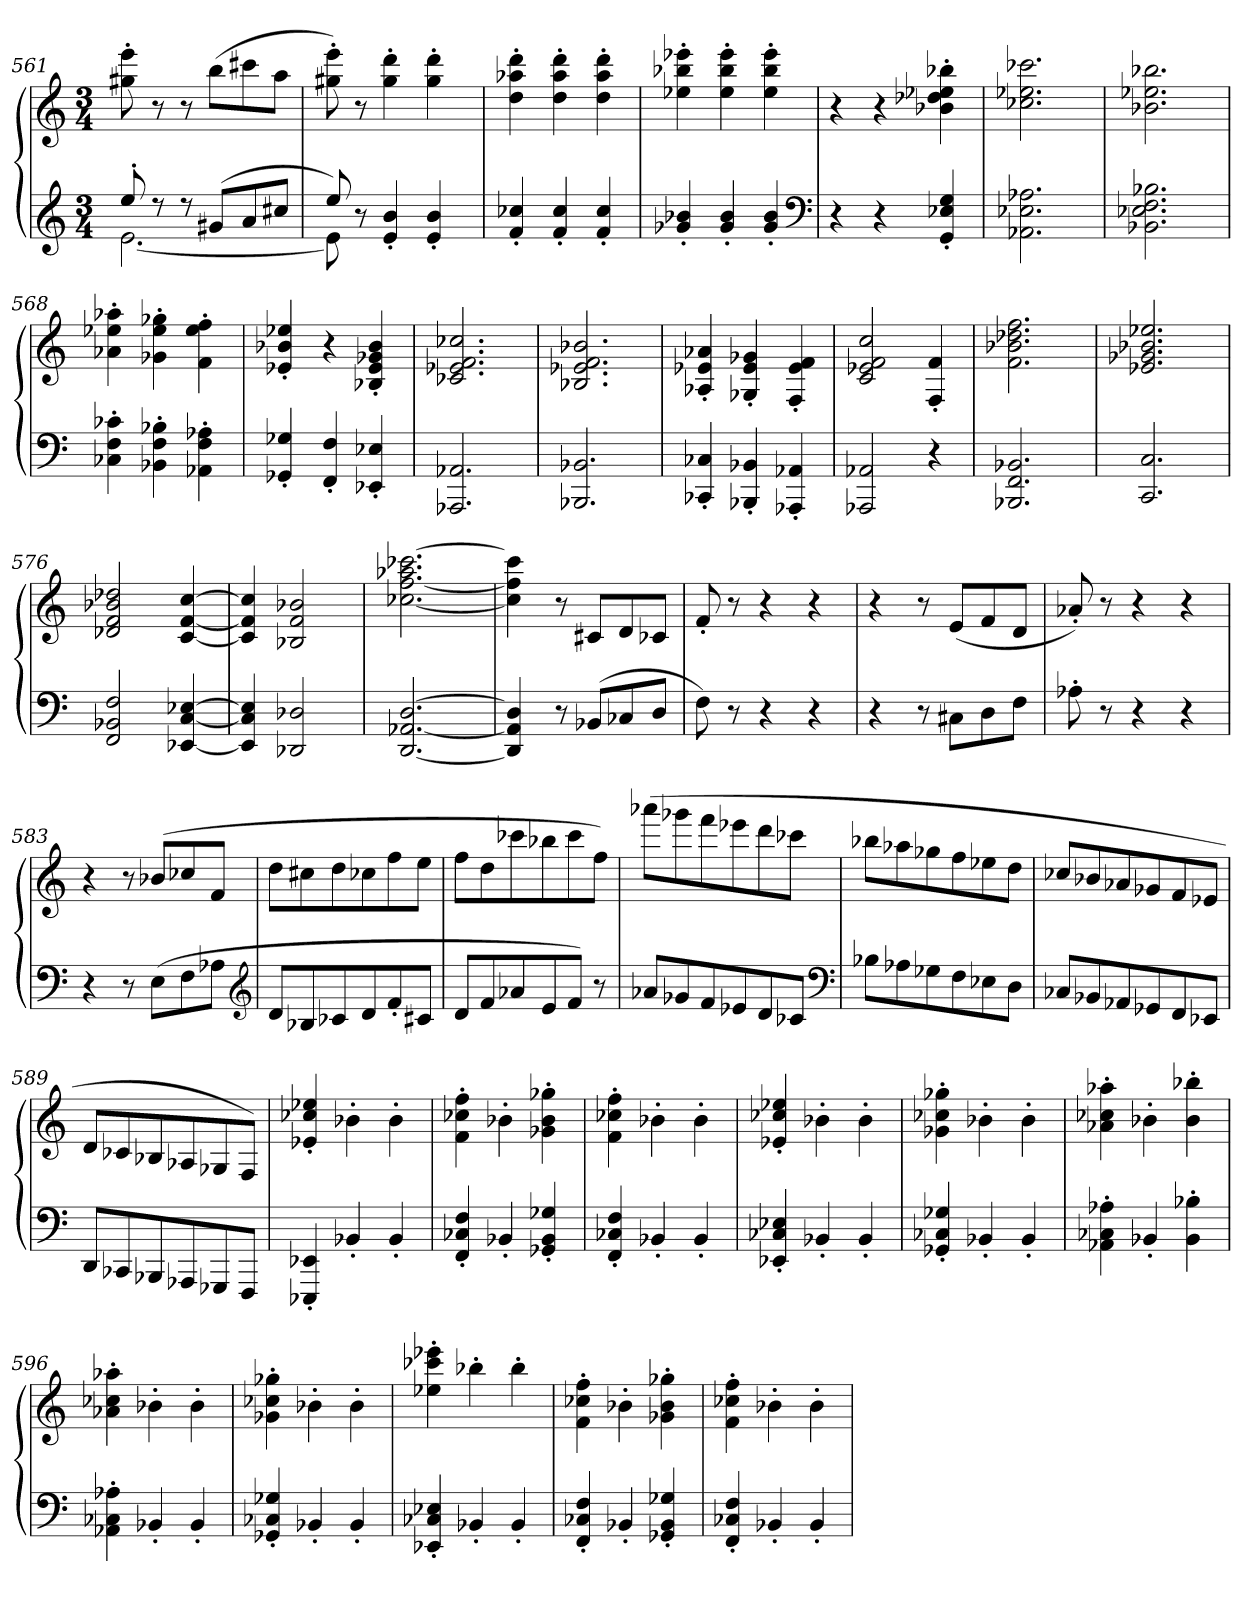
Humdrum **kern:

**kern	**kern
*part1	*part1
*staff2	*staff1
*clefG2	*clefG2
*k[]	*k[]
*M3/4	*M3/4
=561	=561
*^	*
8ee'/	[2.e\	8gg#X'\ 8eee'\
8r	.	8r
8r	.	8r
(8g#X/L	.	(8bb\L
8a/	.	8ccc#X\
8cc#X/J	.	8aa\J
=562	=562	=562
8ee/)	8e\]	8gg#X'\ 8eee'\)
8r	2ryy	8r
4e'/ 4b'/	.	4gg#'\ 4ddd'\
4e'/ 4b'/	.	4gg#'\ 4ddd'\
.	8ryy	.
*v	*v	*
=563	=563
4f'/ 4cc-X'/	4dd'\ 4aa-X'\ 4ddd'\
4f'/ 4cc-'/	4dd'\ 4aa-'\ 4ddd'\
4f'/ 4cc-'/	4dd'\ 4aa-'\ 4ddd'\
=564	=564
4g-X'/ 4b-X'/	4ee-X'\ 4bb-X'\ 4eee-X'\
4g-'/ 4b-'/	4ee-'\ 4bb-'\ 4eee-'\
4g-'/ 4b-'/	4ee-'\ 4bb-'\ 4eee-'\
*clefF4	*
=565	=565
4r	4r
4r	4r
4GG'/ 4E-X'/ 4G'/	4b-X'\ 4dd-X'\ 4ee-X'\ 4bb-X'\
=566	=566
2.AA-X\ 2.E-X\ 2.A-X\	2.cc-X\ 2.ee-X\ 2.ccc-X\
=567	=567
2.BB-X\ 2.E-X\ 2.F\ 2.B-X\	2.b-X\ 2.ee-X\ 2.bb-X\
=568	=568
4C-X'\ 4F'\ 4c-X'\	4a-X'\ 4ee-X'\ 4aa-X'\
4BB-X'\ 4F'\ 4B-X'\	4g-X'\ 4ee-'\ 4gg-X'\
4AA-X'\ 4F'\ 4A-X'\	4f'\ 4ee-'\ 4ff'\
=569	=569
4GG-X'/ 4G-X'/	4e-X'/ 4b-X'/ 4ee-X'/
4FF'/ 4F'/	4r
4EE-X'/ 4E-X'/	4B-X'/ 4e-'/ 4g-X'/ 4b-'/
=570	=570
2.AAA-X/ 2.AA-X/	2.c-X/ 2.e-X/ 2.f/ 2.cc-X/
=571	=571
2.BBB-X/ 2.BB-X/	2.B-X/ 2.e-X/ 2.f/ 2.b-X/
=572	=572
4CC-X'/ 4C-X'/	4A-X'/ 4e-X'/ 4a-X'/
4BBB-X'/ 4BB-X'/	4G-X'/ 4e-'/ 4g-X'/
4AAA-X'/ 4AA-X'/	4F'/ 4e-'/ 4f'/
=573	=573
2AAA-X/ 2AA-X/	2c/ 2e-X/ 2f/ 2cc/
4r	4F'/ 4f'/
=574	=574
2.BBB-X/ 2.FF/ 2.BB-X/	2.f\ 2.b-X\ 2.dd-X\ 2.ff\
=575	=575
2.CC/ 2.C/	2.e-X/ 2.g-X/ 2.b-X/ 2.ee-X/
=576	=576
2FF/ 2BB-X/ 2F/	2d-X/ 2f/ 2b-X/ 2dd-X/
[4EE-X/ [4C/ [4E-X/	[4c/ [4f/ [4cc/
=577	=577
4EE-]/ 4C]/ 4E-]/	4c]/ 4f]/ 4cc]/
2DD-X/ 2D-X/	2B-X/ 2f/ 2b-X/
=578	=578
[2.DD/ [2.AA-X/ [2.D/	[2.cc-X\ [2.ff\ 2.aa-X\ [2.ccc-X\
=579	=579
4DD]/ 4AA-]/ 4D]/	4cc-]\ 4ff]\ 4ccc-]\
8r	8r
(8BB-X/L	8c#X/L
8C-X/	8d/
8D/J	8c-X/J
=580	=580
8F\)	8f'/
8r	8r
4r	4r
4r	4r
=581	=581
4r	4r
8r	8r
8C#X\L	(8e/L
8D\	8f/
8F\J	8d/J
=582	=582
8A-X'\	8a-X'/)
8r	8r
4r	4r
4r	4r
=583	=583
4r	4r
8r	8r
(8E\L	(8b-X/L
8F\	8cc-X/
8A-X\J	8f/J
*clefG2	*
=584	=584
8d/L	8dd\L
8B-X/	8cc#X\
8c-X/	8dd\
8d/	8cc-X\
8f'/	8ff\
8c#X/J	8ee\J
=585	=585
8d/L	8ff\L
8f/	8dd\
8a-X/	8ccc-X\
8e/	8bb-X\
8f/J)	8ccc-\
8r	8ff\J)
=586	=586
8a-X/L	(8aaa-X\L
8g-X/	8ggg-X\
8f/	8fff\
8e-X/	8eee-X\
8d/	8ddd\
8c-X/J	8ccc-X\J
*clefF4	*
=587	=587
8B-X\L	8bb-X\L
8A-X\	8aa-X\
8G-X\	8gg-X\
8F\	8ff\
8E-X\	8ee-X\
8D\J	8dd\J
=588	=588
8C-X/L	8cc-X/L
8BB-X/	8b-X/
8AA-X/	8a-X/
8GG-X/	8g-X/
8FF/	8f/
8EE-X/J	8e-X/J
=589	=589
8DD/L	8d/L
8CC-X/	8c-X/
8BBB-X/	8B-X/
8AAA-X/	8A-X/
8GGG-X/	8G-X/
8FFF/J	8F/J)
=590	=590
4EEE-X'/ 4EE-X'/	4e-X'/ 4cc-X'/ 4ee-X'/
4BB-X'/	4b-X'\
4BB-'/	4b-'\
=591	=591
4FF'/ 4C-X'/ 4F'/	4f'\ 4cc-X'\ 4ff'\
4BB-X'/	4b-X'\
4GG-X'/ 4BB-'/ 4G-X'/	4g-X'\ 4b-'\ 4gg-X'\
=592	=592
4FF'/ 4C-X'/ 4F'/	4f'\ 4cc-X'\ 4ff'\
4BB-X'/	4b-X'\
4BB-'/	4b-'\
=593	=593
4EE-X'/ 4C-X'/ 4E-X'/	4e-X'/ 4cc-X'/ 4ee-X'/
4BB-X'/	4b-X'\
4BB-'/	4b-'\
=594	=594
4GG-X'/ 4C-X'/ 4G-X'/	4g-X'\ 4cc-X'\ 4gg-X'\
4BB-X'/	4b-X'\
4BB-'/	4b-'\
=595	=595
4AA-X'\ 4C-X'\ 4A-X'\	4a-X'\ 4cc-X'\ 4aa-X'\
4BB-X'/	4b-X'\
4BB-'\ 4B-X'\	4b-'\ 4bb-X'\
=596	=596
4AA-X'\ 4C-X'\ 4A-X'\	4a-X'\ 4cc-X'\ 4aa-X'\
4BB-X'/	4b-X'\
4BB-'/	4b-'\
=597	=597
4GG-X'/ 4C-X'/ 4G-X'/	4g-X'\ 4cc-X'\ 4gg-X'\
4BB-X'/	4b-X'\
4BB-'/	4b-'\
=598	=598
4EE-X'/ 4C-X'/ 4E-X'/	4ee-X'\ 4ccc-X'\ 4eee-X'\
4BB-X'/	4bb-X'\
4BB-'/	4bb-'\
=599	=599
4FF'/ 4C-X'/ 4F'/	4f'\ 4cc-X'\ 4ff'\
4BB-X'/	4b-X'\
4GG-X'/ 4BB-'/ 4G-X'/	4g-X'\ 4b-'\ 4gg-X'\
=600	=600
4FF'/ 4C-X'/ 4F'/	4f'\ 4cc-X'\ 4ff'\
4BB-X'/	4b-X'\
4BB-'/	4b-'\
=	=
*-	*-
